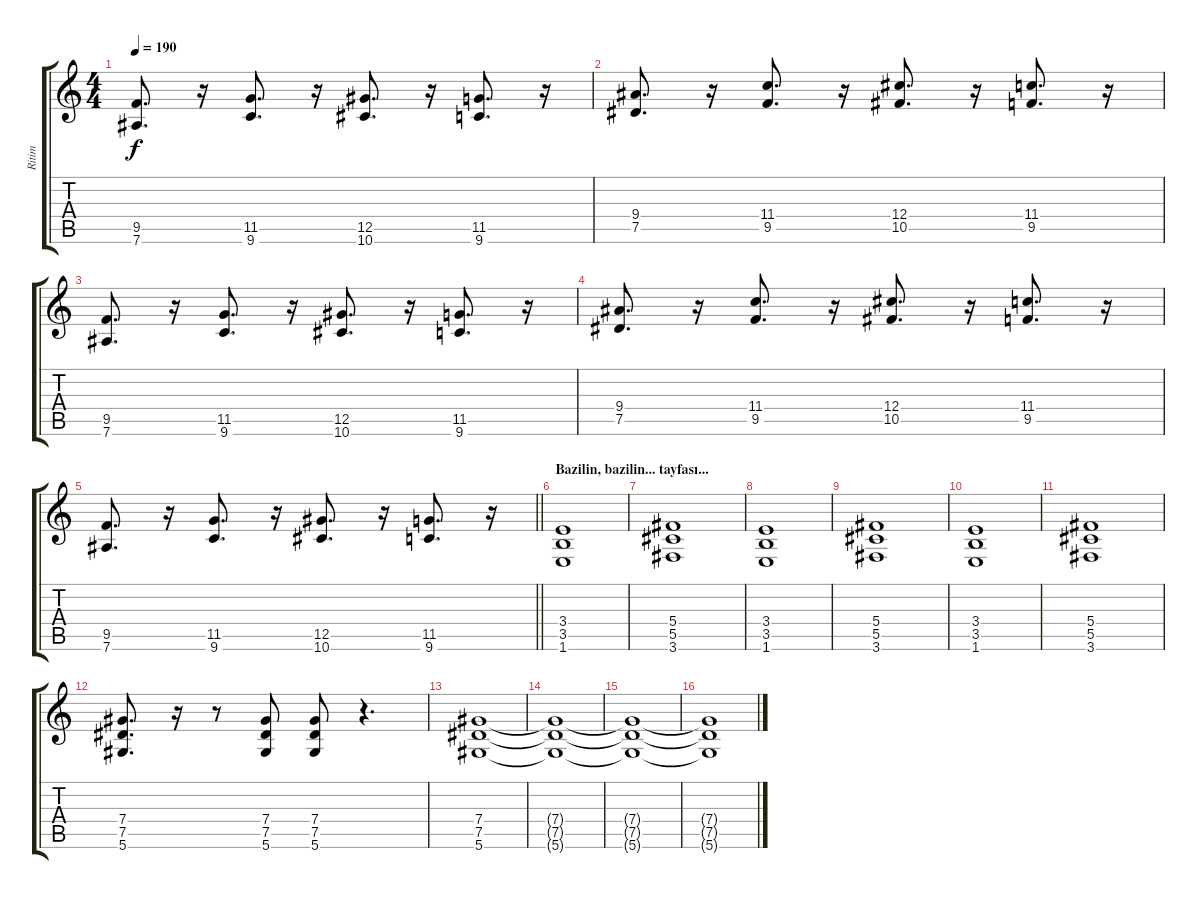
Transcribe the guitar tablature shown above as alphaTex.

\track ("Ritim" "Ritim") {instrument overdrivenguitar}
\staff {score tabs}
\tuning (Eb4 Bb3 Gb3 Db3 Ab2 Eb2) {hide}
\ts (4 4)
\tempo 190
\clef g2
\ks c
(9.5 7.6).8{d dy f} r.16 (11.5 9.6).8{d} r.16 (12.5 10.6).8{d} r.16 (11.5 9.6).8{d} r.16 |
(9.4 7.5).8{d} r.16 (11.4 9.5).8{d} r.16 (12.4 10.5).8{d} r.16 (11.4 9.5).8{d} r.16 |
(9.5 7.6).8{d} r.16 (11.5 9.6).8{d} r.16 (12.5 10.6).8{d} r.16 (11.5 9.6).8{d} r.16 |
(9.4 7.5).8{d} r.16 (11.4 9.5).8{d} r.16 (12.4 10.5).8{d} r.16 (11.4 9.5).8{d} r.16 |
\barLineRight lightlight
(9.5 7.6).8{d} r.16 (11.5 9.6).8{d} r.16 (12.5 10.6).8{d} r.16 (11.5 9.6).8{d} r.16 |
\section ("" "Bazilin, bazilin... tayfası...")
(3.4 3.5 1.6).1 |
(5.4 5.5 3.6).1 |
(3.4 3.5 1.6).1 |
(5.4 5.5 3.6).1 |
(3.4 3.5 1.6).1 |
(5.4 5.5 3.6).1 |
(7.4 7.5 5.6).8{d} r.16 r.8 (7.4 7.5 5.6).8 (7.4 7.5 5.6).8 r.4{d} |
(7.4 7.5 5.6).1 |
(7.4{t} 7.5{t} 5.6{t}).1{volume 12} |
(7.4{t} 7.5{t} 5.6{t}).1{volume 11} |
(7.4{t} 7.5{t} 5.6{t}).1{volume 10}
